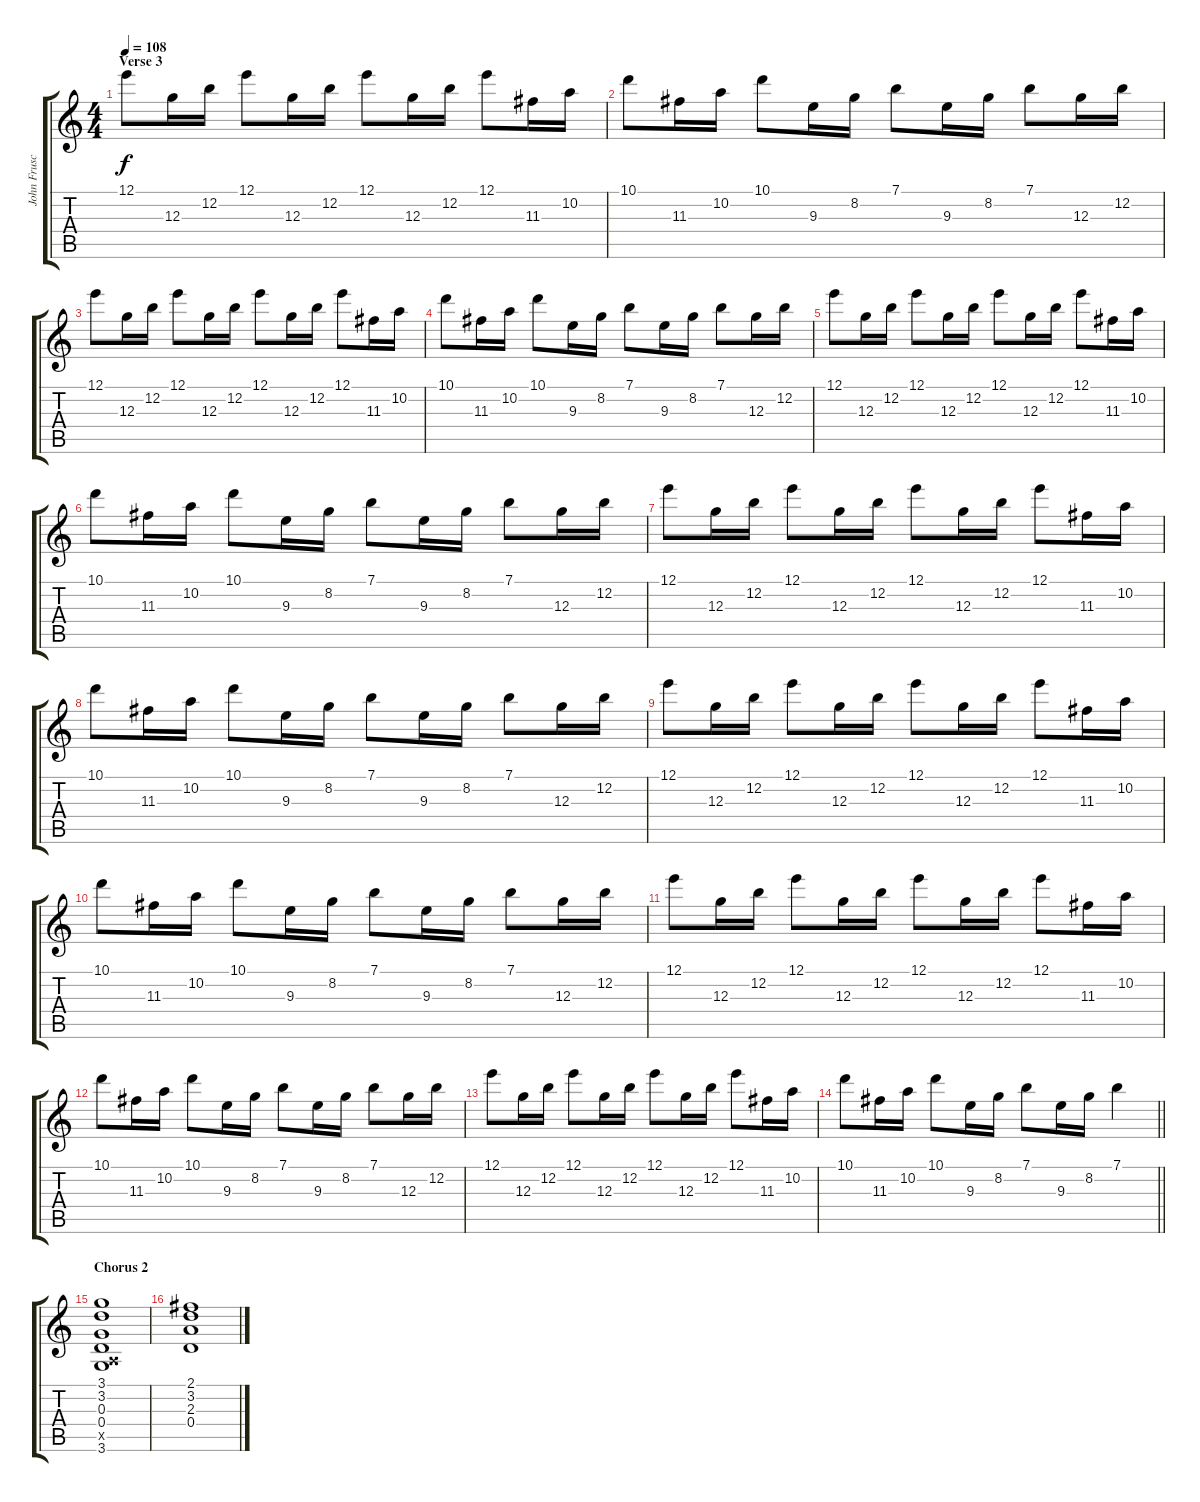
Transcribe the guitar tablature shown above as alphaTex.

\track ("John Frusciante | Gtr. 1" "John Frusc") {instrument electricguitarjazz}
\staff {score tabs}
\tuning (E4 B3 G3 D3 A2 E2) {hide}
\ts (4 4)
\section ("" "Verse 3")
\tempo 108
\clef g2
\ks c
12.1.8{dy f} 12.3.16 12.2.16 12.1.8 12.3.16 12.2.16 12.1.8 12.3.16 12.2.16 12.1.8 11.3.16 10.2.16 |
10.1.8 11.3.16 10.2.16 10.1.8 9.3.16 8.2.16 7.1.8 9.3.16 8.2.16 7.1.8 12.3.16 12.2.16 |
12.1.8 12.3.16 12.2.16 12.1.8 12.3.16 12.2.16 12.1.8 12.3.16 12.2.16 12.1.8 11.3.16 10.2.16 |
10.1.8 11.3.16 10.2.16 10.1.8 9.3.16 8.2.16 7.1.8 9.3.16 8.2.16 7.1.8 12.3.16 12.2.16 |
12.1.8 12.3.16 12.2.16 12.1.8 12.3.16 12.2.16 12.1.8 12.3.16 12.2.16 12.1.8 11.3.16 10.2.16 |
10.1.8 11.3.16 10.2.16 10.1.8 9.3.16 8.2.16 7.1.8 9.3.16 8.2.16 7.1.8 12.3.16 12.2.16 |
12.1.8 12.3.16 12.2.16 12.1.8 12.3.16 12.2.16 12.1.8 12.3.16 12.2.16 12.1.8 11.3.16 10.2.16 |
10.1.8 11.3.16 10.2.16 10.1.8 9.3.16 8.2.16 7.1.8 9.3.16 8.2.16 7.1.8 12.3.16 12.2.16 |
12.1.8 12.3.16 12.2.16 12.1.8 12.3.16 12.2.16 12.1.8 12.3.16 12.2.16 12.1.8 11.3.16 10.2.16 |
10.1.8 11.3.16 10.2.16 10.1.8 9.3.16 8.2.16 7.1.8 9.3.16 8.2.16 7.1.8 12.3.16 12.2.16 |
12.1.8 12.3.16 12.2.16 12.1.8 12.3.16 12.2.16 12.1.8 12.3.16 12.2.16 12.1.8 11.3.16 10.2.16 |
10.1.8 11.3.16 10.2.16 10.1.8 9.3.16 8.2.16 7.1.8 9.3.16 8.2.16 7.1.8 12.3.16 12.2.16 |
12.1.8 12.3.16 12.2.16 12.1.8 12.3.16 12.2.16 12.1.8 12.3.16 12.2.16 12.1.8 11.3.16 10.2.16 |
\barLineRight lightlight
10.1.8 11.3.16 10.2.16 10.1.8 9.3.16 8.2.16 7.1.8 9.3.16 8.2.16 7.1.4 |
\section ("" "Chorus 2")
(3.1 3.2 0.3 0.4 0.5{x} 3.6).1 |
(2.1 3.2 2.3 0.4).1
